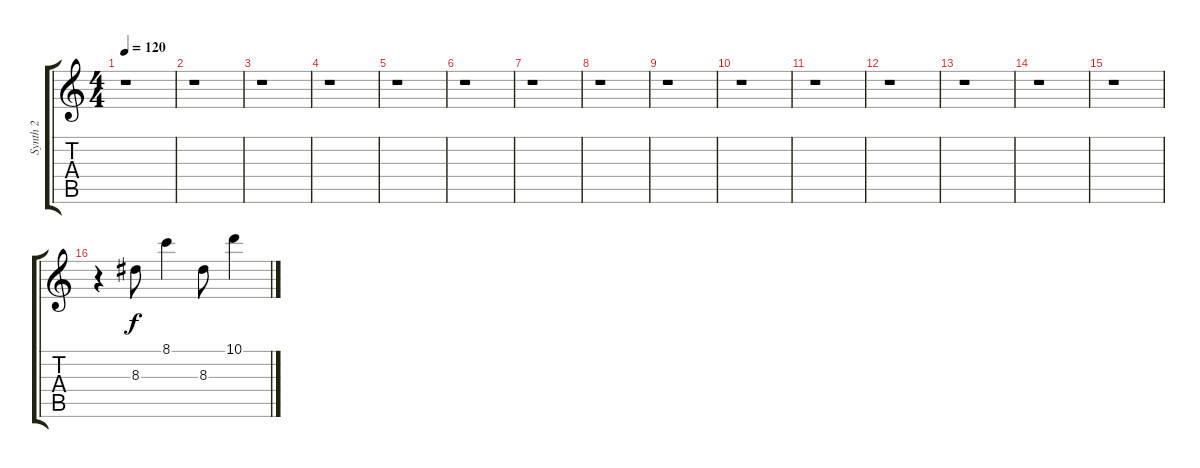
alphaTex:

\track ("Synth 2" "Synth 2") {instrument overdrivenguitar}
\staff {score tabs}
\tuning (E4 B3 G3 D3 A2 E2) {hide}
\ts (4 4)
\tempo 120
\clef g2
\ks c
r.1{dy f} |
r.1 |
r.1 |
r.1 |
r.1 |
r.1 |
r.1 |
r.1 |
r.1 |
r.1 |
r.1 |
r.1 |
r.1 |
r.1 |
r.1 |
r.4 8.3.8 8.1.4 8.3.8 10.1.4
